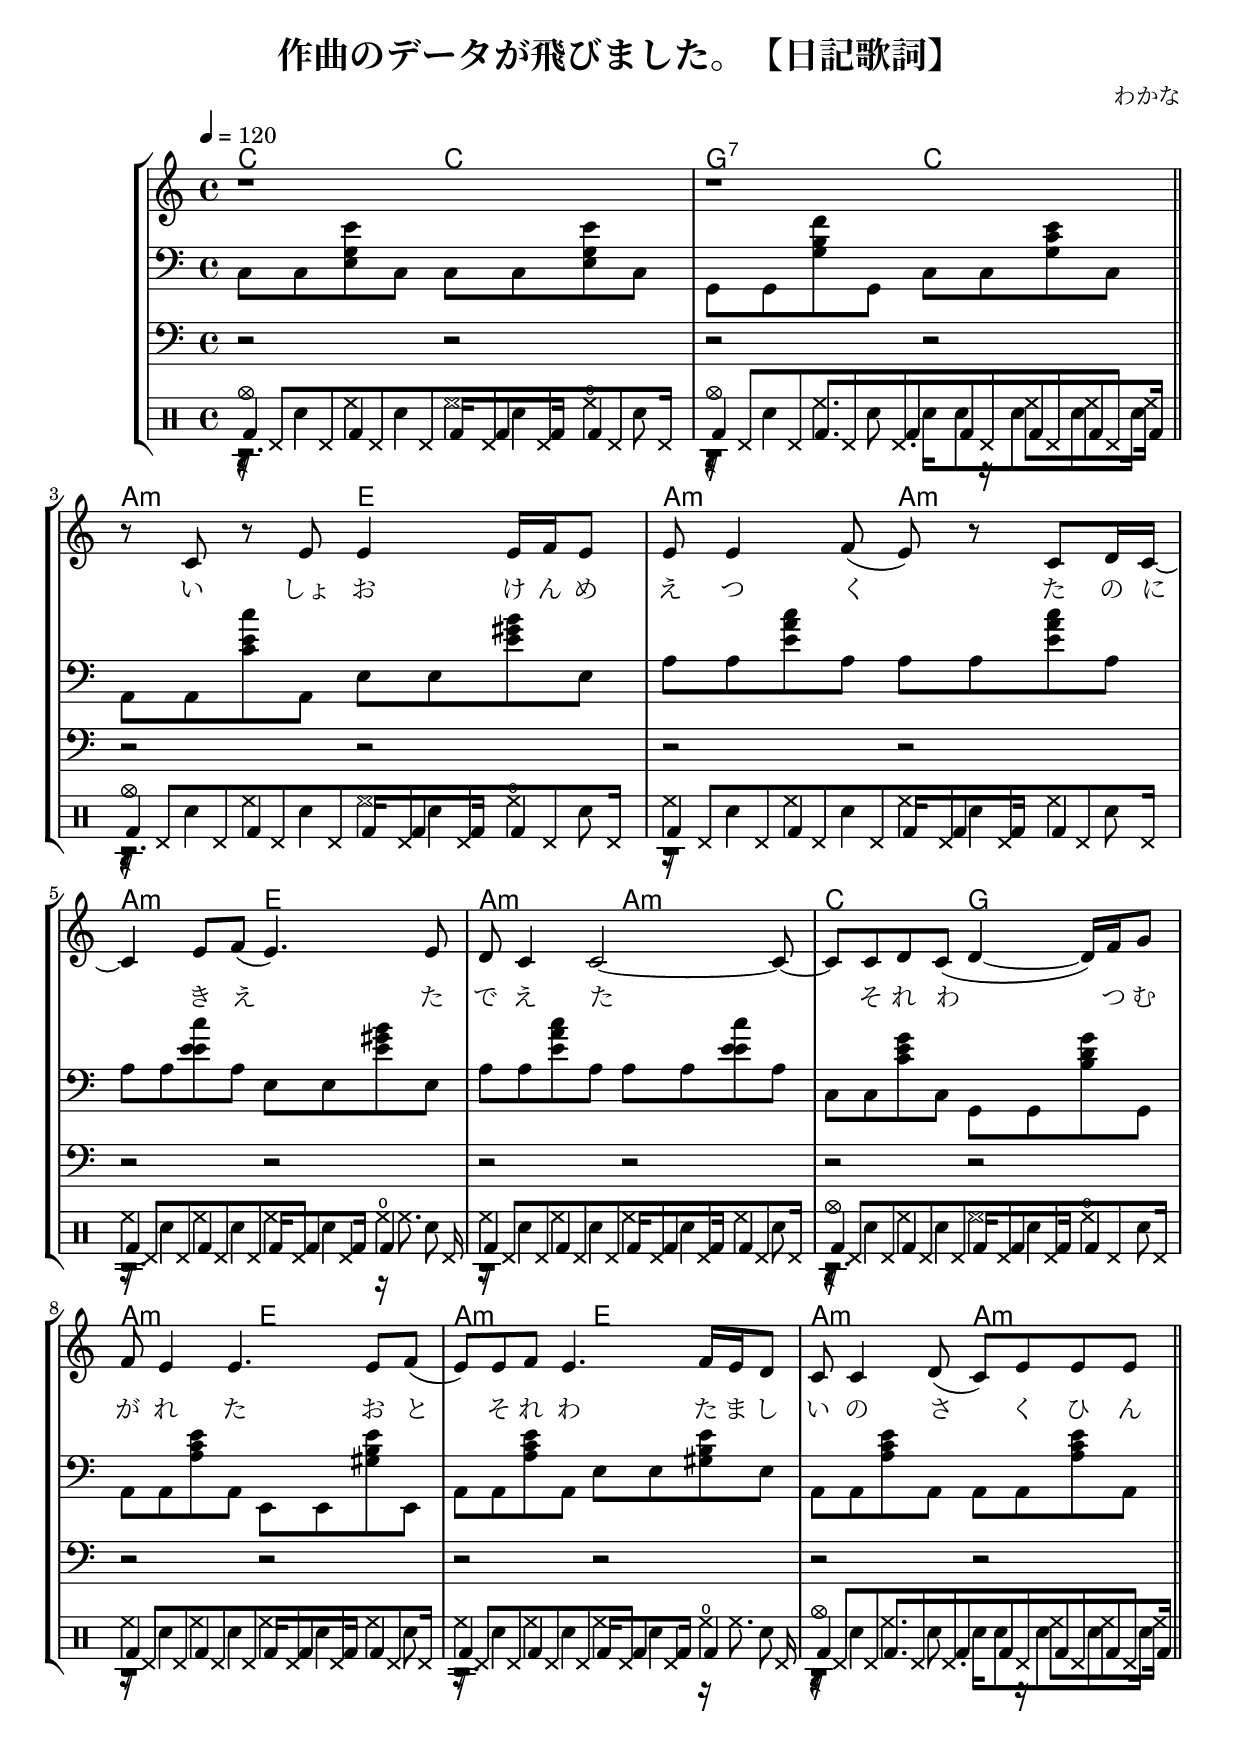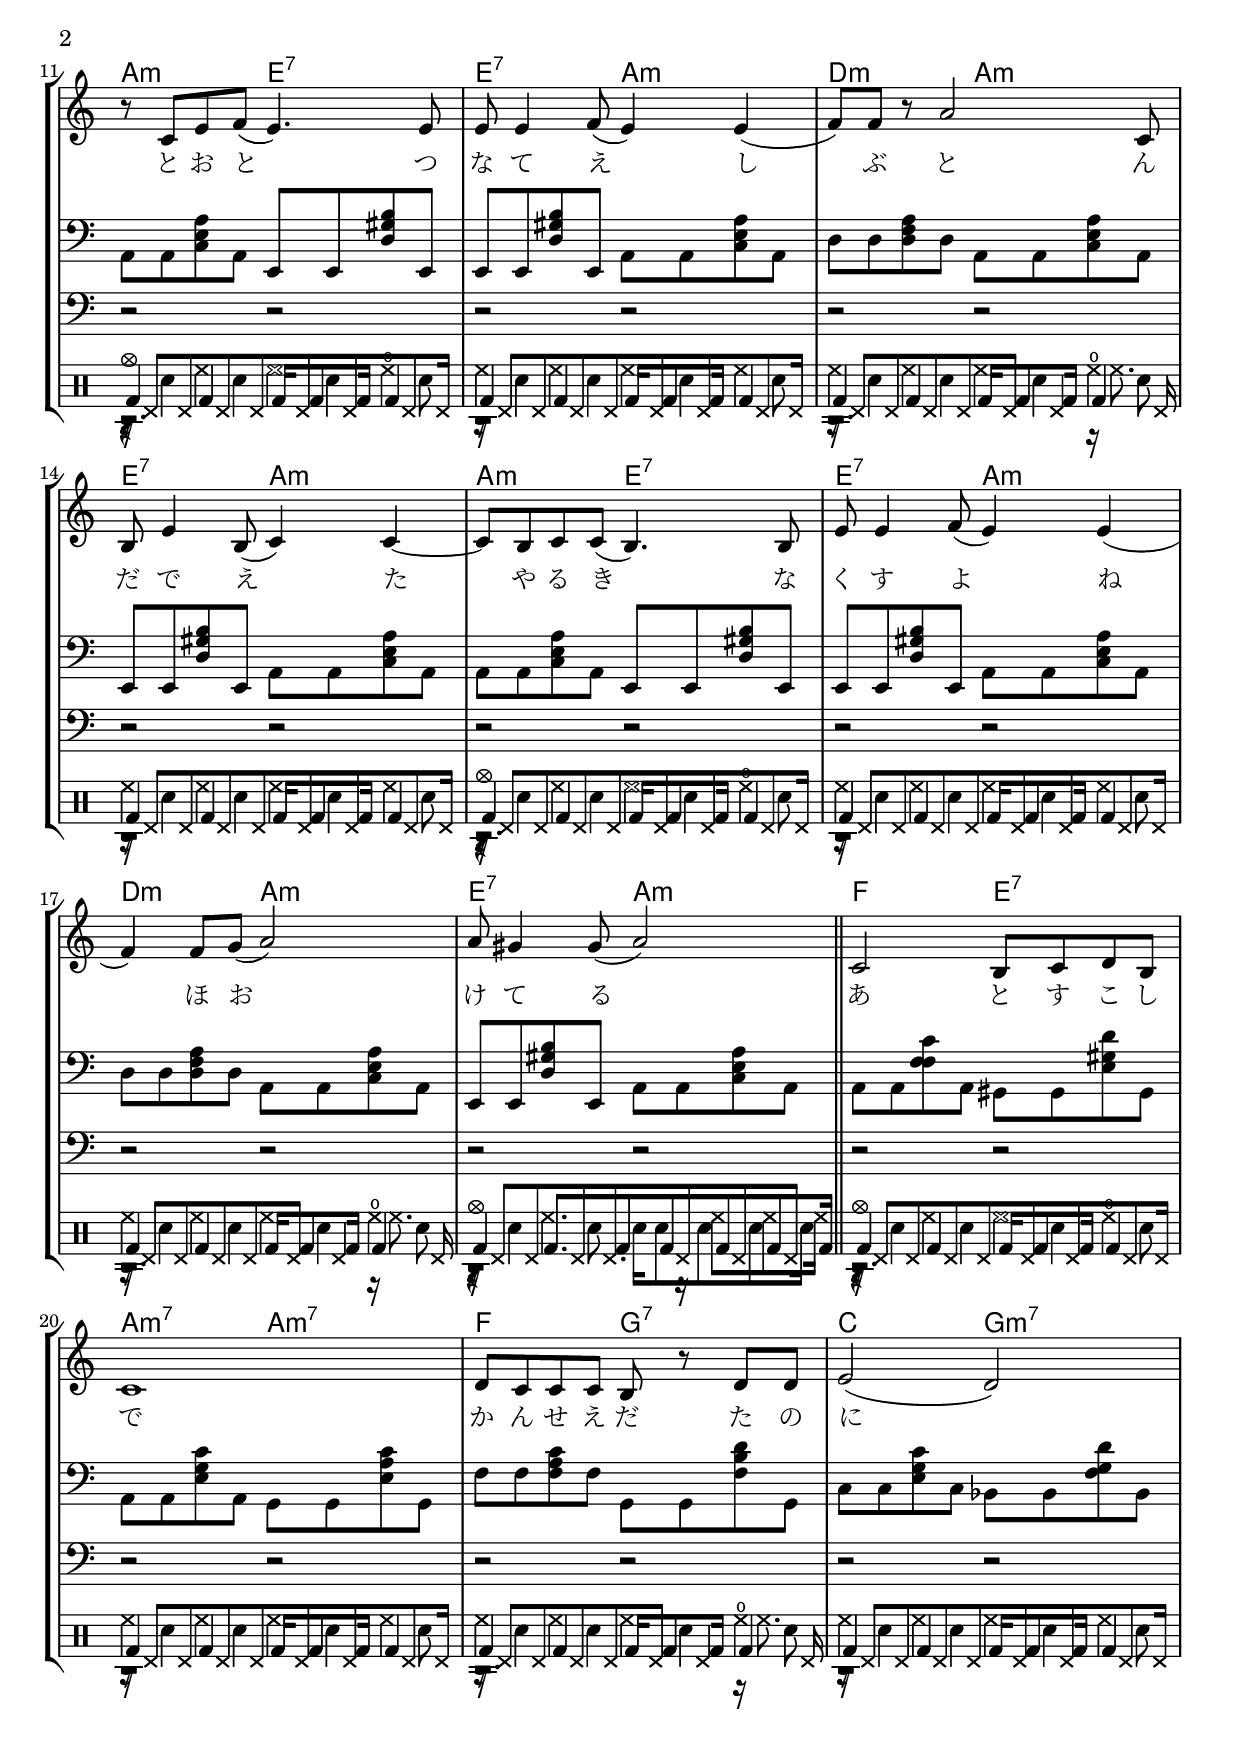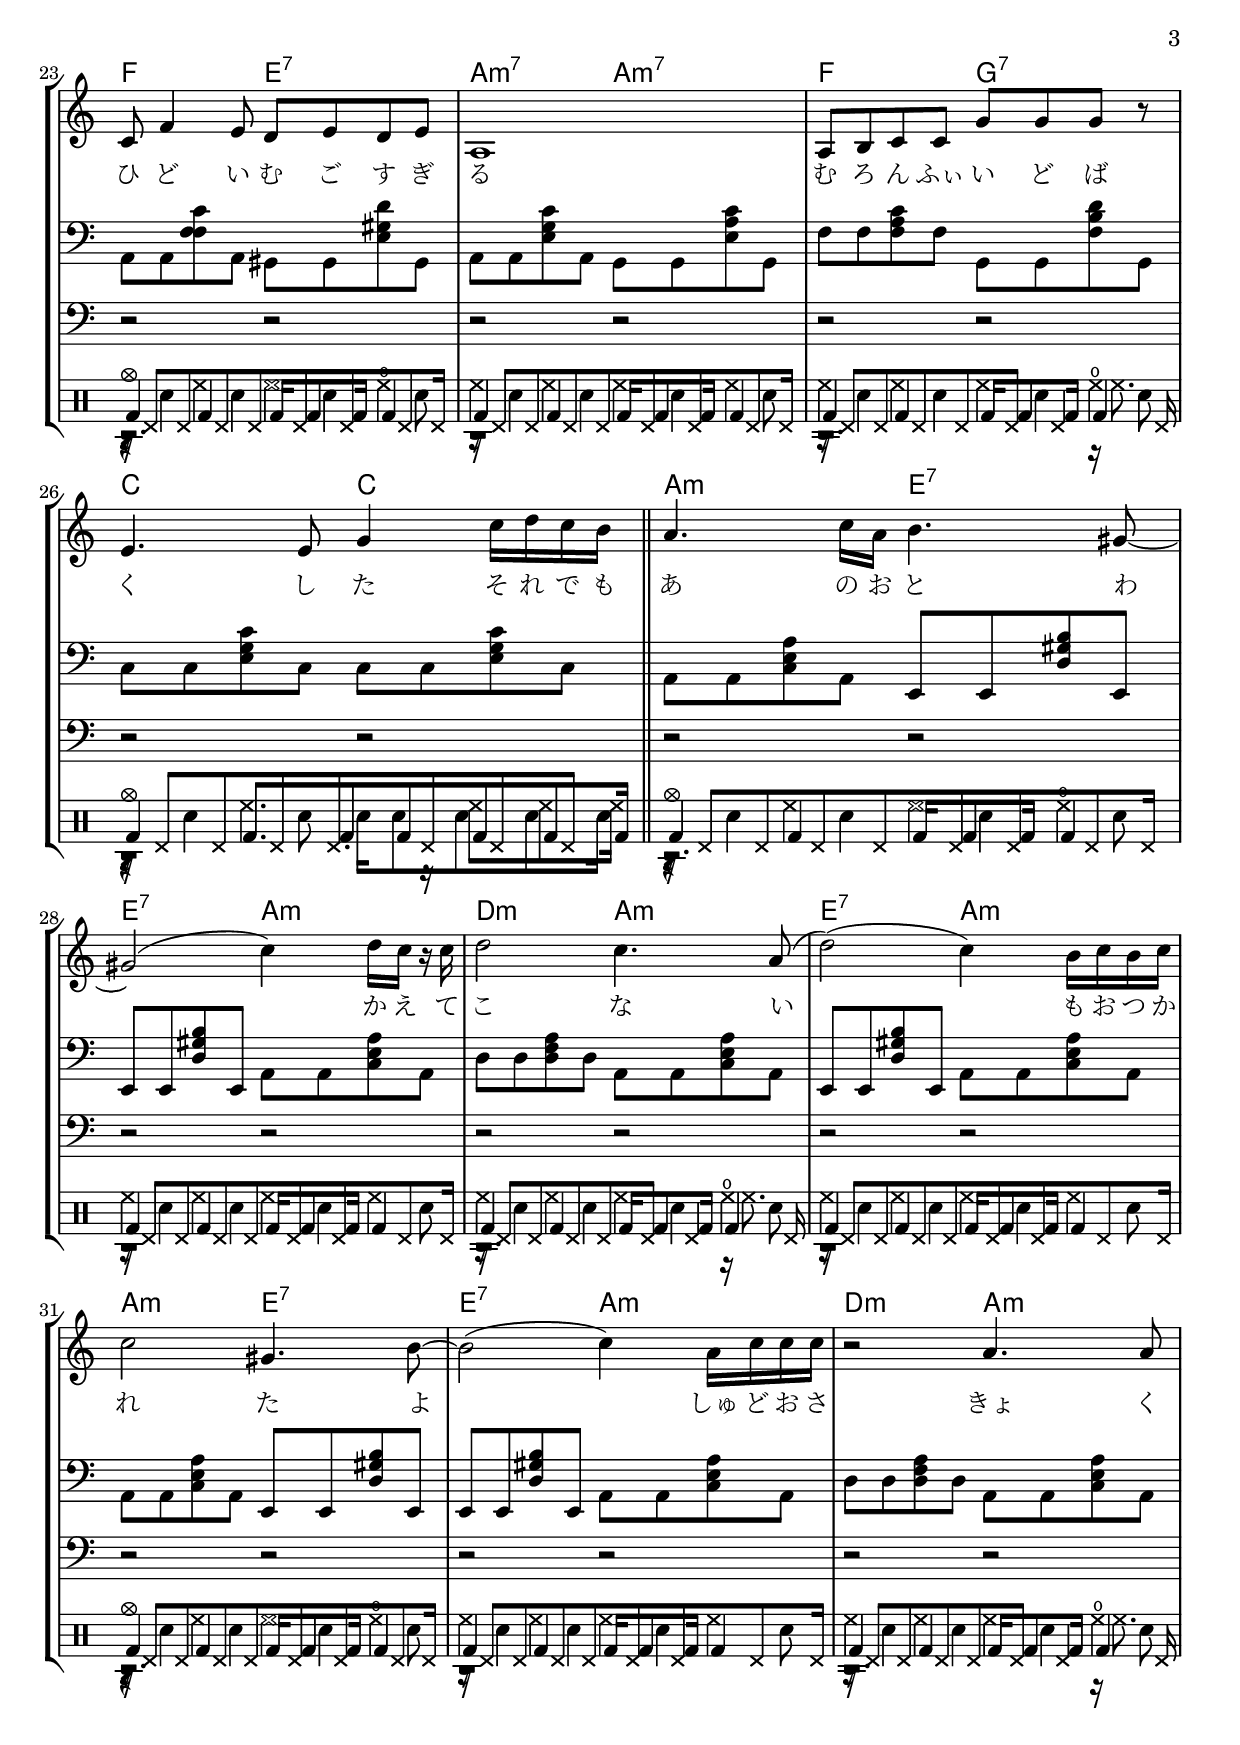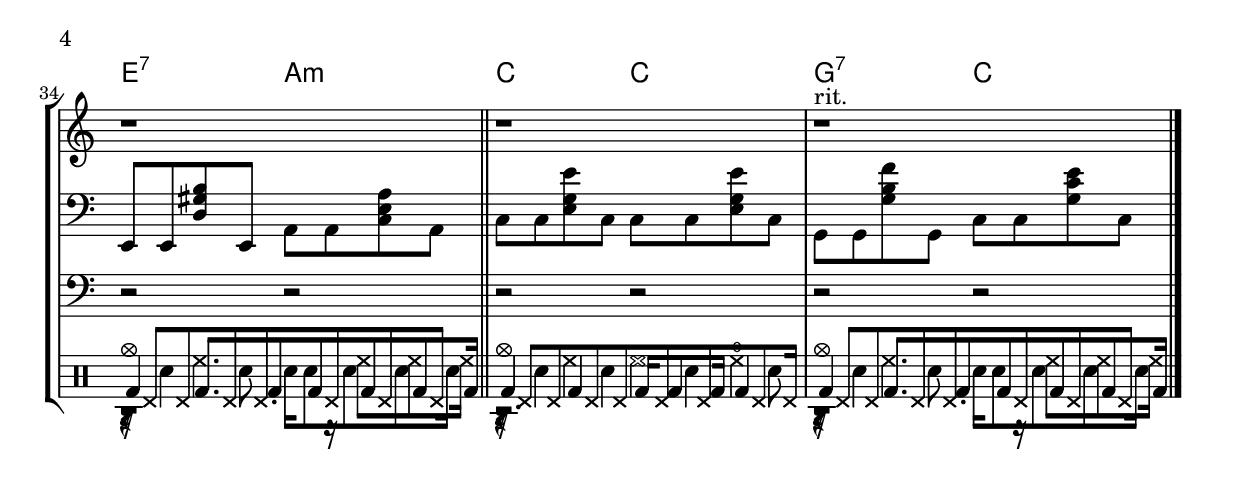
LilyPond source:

\version "2.12.1"

\header {
	title = \markup {作曲のデータが飛びました。【日記歌詞】}
	composer = \markup \center-column {わかな}
}

harmony = \chordmode {
	c2 c g:7 c 

	a:m e a:m a:m a:m e a:m a:m c g a:m e a:m e a:m a:m 

	a:m e:7 e:7 a:m d:m a:m e:7 a:m a:m e:7 e:7 a:m d:m a:m e:7 a:m 

	f e:7 a:min7 a:min7 f g:7 c g:min7 f e:7 a:min7 a:min7 f g:7 c c 

	a:m e:7 e:7 a:m d:m a:m e:7 a:m a:m e:7 e:7 a:m d:m a:m e:7 a:m 

	c c g:7 c 
}

melody = {
	\key c \major
	\tempo 4 = 120
	r1 | r1   
	\set Staff.midiInstrument = #"mmi0.42"
	r8 c'8  r8  e'8  e'4  e'16  f'16  e'8 
	e'8  e'4  f'8  (e'8)  r8  c'8  d'16  c'16~ 
	c'4  e'8  f'8  (e'4.)  e'8 
	d'8  c'4  c'2~c'8~ 
	c'8  c'8  d'8  c'8  (d'4~d'16)  f'16  g'8 
	f'8  e'4  e'4.  e'8  f'8 
	(e'8)  e'8  f'8  e'4.  f'16  e'16  d'8 
	c'8  c'4  d'8  (c'8)  e'8  e'8  e'8
	\set Staff.midiInstrument = #"mmi0.42"
	r8 c'8  e'8  f'8  (e'4.)  e'8 
	e'8  e'4  f'8  (e'4)  e'4 
	(f'8)  f'8  r8  a'2  c'8 
	b8  e'4  b8  (c'4)  c'4~ 
	c'8  b8  c'8  c'8  (b4.)  b8 
	e'8  e'4  f'8  (e'4)  e'4 
	(f'4)  f'8  g'8  (a'2) 
	a'8  gis'4  gis'8  (a'2)
	\set Staff.midiInstrument = #"mmi0.42"
	 c'2  b8  c'8  d'8  b8 
	c'1 
	d'8  c'8  c'8  c'8  b8  r8  d'8  d'8 
	e'2  (d'2) 
	c'8  f'4  e'8  d'8  e'8  d'8  e'8 
	a1 
	a8  b8  c'8  c'8  g'8  g'8  g'8  r8 
	e'4.  e'8  g'4  	\set Staff.midiInstrument = #"mmi0.42"
	c''16  d''16  c''16  b'16 
	a'4.  c''16  a'16  b'4.  gis'8~ 
	gis'2  (c''4)  d''16  c''16  r16  c''16 
	d''2  c''4.  a'8 
	(d''2)  (c''4)  b'16  c''16  b'16  c''16 
	c''2  gis'4.  b'8~ 
	b'2  (c''4)  a'16  c''16  c''16  c''16 
	r2  a'4.  a'8
	r1 	r1 | r1^"rit." \bar "|."
}

words = \lyricmode {
	
	い  しょ  お  け  ん  め  え  つ  く  た  の  に  き  え  た  で  え  た  そ  れ  わ  つ  む  が  れ  た  お  と  そ  れ  わ  た  ま  し  い  の  さ  く  ひ  ん  
	と  お  と  つ  な  て  え  し  ぶ  と  ん  だ  で  え  た  や  る  き  な  く  す  よ  ね  ほ  お  け  て  る  
	あ  と  す  こ  し  で  か  ん  せ  え  だ  た  の  に  ひ  ど  い  む  ご  す  ぎ  る  む  ろ  ん  ふぃ  い  ど  ば  く  し  た  
	そ  れ  で  も  あ  の  お  と  わ  か  え  て  こ  な  い  も  お  つ  か  れ  た  よ  しゅ  ど  お  さ  きょ  く  
	
}

tempochange = {
	\tempo 4 = 120
	r1 | r1 \bar "||"
	\tempo 4 = 120
	r1 | r1 | r1 | r1 | r1 | r1 | r1 | r1 \bar "||"
	\tempo 4 = 120
	r1 | r1 | r1 | r1 | r1 | r1 | r1 | r1 \bar "||"
	\tempo 4 = 120
	r1 | r1 | r1 | r1 | r1 | r1 | r1 | r1 \bar "||"
	\tempo 4 = 120
	r1 | r1 | r1 | r1 | r1 | r1 | r1 | r1 \bar "||"
	\tempo 4 = 120
	r1 | \tempo 4 = 90 r2 \tempo 4 = 80 r2 \bar "|."
}

mainacc = {
	\clef bass
	\set Staff.midiInstrument = #"Overdriven Guitar"
	\key c \major
	\tempo 4 = 120
	c8 c8 <e g e'>8 c8
	c8 c8 <e g e'>8 c8
	g,8 g,8 <g b f'>8 g,8
	c8 c8 <g c' e'>8 c8
	\bar "||"

	\set Staff.midiInstrument = #"Overdriven Guitar"
	a,8 a,8 <e' c' c''>8 a,8
	e8 e8 <e' gis' b'>8 e8
	a8 a8 <e' a' c''>8 a8
	a8 a8 <e' a' c''>8 a8
	a8 a8 <e' e' c''>8 a8
	e8 e8 <e' gis' b'>8 e8
	a8 a8 <e' a' c''>8 a8
	a8 a8 <e' e' c''>8 a8
	c8 c8 <c' e' g'>8 c8
	g,8 g,8 <b d' g'>8 g,8
	a,8 a,8 <a c' e'>8 a,8
	e,8 e,8 <gis b e'>8 e,8
	a,8 a,8 <a c' e'>8 a,8
	e8 e8 <gis b e'>8 e8
	a,8 a,8 <a c' e'>8 a,8
	a,8 a,8 <a c' e'>8 a,8
	\bar "||"

	\set Staff.midiInstrument = #"Overdriven Guitar"
	a,8 a,8 <c e a>8 a,8
	e,8 e,8 <d gis b>8 e,8
	e,8 e,8 <d gis b>8 e,8
	a,8 a,8 <c e a>8 a,8
	d8 d8 <d f a>8 d8
	a,8 a,8 <c e a>8 a,8
	e,8 e,8 <d gis b>8 e,8
	a,8 a,8 <c e a>8 a,8
	a,8 a,8 <c e a>8 a,8
	e,8 e,8 <d gis b>8 e,8
	e,8 e,8 <d gis b>8 e,8
	a,8 a,8 <c e a>8 a,8
	d8 d8 <d f a>8 d8
	a,8 a,8 <c e a>8 a,8
	e,8 e,8 <d gis b>8 e,8
	a,8 a,8 <c e a>8 a,8
	\bar "||"

	\set Staff.midiInstrument = #"Overdriven Guitar"
	a,8 a,8 <f f c'>8 a,8
	gis,8 gis,8 <e gis d'>8 gis,8
	a,8 a,8 <e g c'>8 a,8
	g,8 g,8 <e a c'>8 g,8
	f8 f8 <f a c'>8 f8
	g,8 g,8 <f b d'>8 g,8
	c8 c8 <e g c'>8 c8
	bes,8 bes,8 <f g d'>8 bes,8
	a,8 a,8 <f f c'>8 a,8
	gis,8 gis,8 <e gis d'>8 gis,8
	a,8 a,8 <e g c'>8 a,8
	g,8 g,8 <e a c'>8 g,8
	f8 f8 <f a c'>8 f8
	g,8 g,8 <f b d'>8 g,8
	c8 c8 <e g c'>8 c8
	c8 c8 <e g c'>8 c8
	\bar "||"

	\set Staff.midiInstrument = #"Overdriven Guitar"
	a,8 a,8 <c e a>8 a,8
	e,8 e,8 <d gis b>8 e,8
	e,8 e,8 <d gis b>8 e,8
	a,8 a,8 <c e a>8 a,8
	d8 d8 <d f a>8 d8
	a,8 a,8 <c e a>8 a,8
	e,8 e,8 <d gis b>8 e,8
	a,8 a,8 <c e a>8 a,8
	a,8 a,8 <c e a>8 a,8
	e,8 e,8 <d gis b>8 e,8
	e,8 e,8 <d gis b>8 e,8
	a,8 a,8 <c e a>8 a,8
	d8 d8 <d f a>8 d8
	a,8 a,8 <c e a>8 a,8
	e,8 e,8 <d gis b>8 e,8
	a,8 a,8 <c e a>8 a,8
	\bar "||"

	\set Staff.midiInstrument = #"Overdriven Guitar"
	c8 c8 <e g e'>8 c8
	c8 c8 <e g e'>8 c8
	g,8 g,8 <g b f'>8 g,8
	c8 c8 <g c' e'>8 c8
	\bar "|."
}

subacc = {
	\clef bass
	\set Staff.midiInstrument = #"Synth Bass 2"
	\key c \major
	\tempo 4 = 120
	r2
	r2
	r2
	r2
	\bar "||"

	\set Staff.midiInstrument = #"Synth Bass 2"
	r2
	r2
	r2
	r2
	r2
	r2
	r2
	r2
	r2
	r2
	r2
	r2
	r2
	r2
	r2
	r2
	\bar "||"

	\set Staff.midiInstrument = #"Synth Bass 2"
	r2
	r2
	r2
	r2
	r2
	r2
	r2
	r2
	r2
	r2
	r2
	r2
	r2
	r2
	r2
	r2
	\bar "||"

	\set Staff.midiInstrument = #"Synth Bass 2"
	r2
	r2
	r2
	r2
	r2
	r2
	r2
	r2
	r2
	r2
	r2
	r2
	r2
	r2
	r2
	r2
	\bar "||"

	\set Staff.midiInstrument = #"Synth Bass 2"
	r2
	r2
	r2
	r2
	r2
	r2
	r2
	r2
	r2
	r2
	r2
	r2
	r2
	r2
	r2
	r2
	\bar "||"

	\set Staff.midiInstrument = #"Synth Bass 2"
	r2
	r2
	r2
	r2
	\bar "|."
}

percA = {
	\drummode {
	r2. hho4  |r1  \bar "||"
	r2. hho4  |r1  |r2. hho4  |r1  |r2. hho4  |r1  |r2. hho4  |r1  \bar "||"
	r2. hho4  |r1  |r2. hho4  |r1  |r2. hho4  |r1  |r2. hho4  |r1  \bar "||"
	r2. hho4  |r1  |r2. hho4  |r1  |r2. hho4  |r1  |r2. hho4  |r1  \bar "||"
	r2. hho4  |r1  |r2. hho4  |r1  |r2. hho4  |r1  |r2. hho4  |r1  \bar "||"
	r2. hho4  |r1  \bar "|."
	}
}

percB = {
	\drummode {
	r4 hh4 hh2  |r4 hh4. r16 hh8 hh8 hh16  \bar "||"
	r4 hh4 hh2  |hh4 hh4 hh4 hh4  |hh4 hh4 hh4 r16 hh8.  |hh4 hh4 hh4 hh4  |r4 hh4 hh2  |hh4 hh4 hh4 hh4  |hh4 hh4 hh4 r16 hh8.  |r4 hh4. r16 hh8 hh8 hh16  \bar "||"
	r4 hh4 hh2  |hh4 hh4 hh4 hh4  |hh4 hh4 hh4 r16 hh8.  |hh4 hh4 hh4 hh4  |r4 hh4 hh2  |hh4 hh4 hh4 hh4  |hh4 hh4 hh4 r16 hh8.  |r4 hh4. r16 hh8 hh8 hh16  \bar "||"
	r4 hh4 hh2  |hh4 hh4 hh4 hh4  |hh4 hh4 hh4 r16 hh8.  |hh4 hh4 hh4 hh4  |r4 hh4 hh2  |hh4 hh4 hh4 hh4  |hh4 hh4 hh4 r16 hh8.  |r4 hh4. r16 hh8 hh8 hh16  \bar "||"
	r4 hh4 hh2  |hh4 hh4 hh4 hh4  |hh4 hh4 hh4 r16 hh8.  |hh4 hh4 hh4 hh4  |r4 hh4 hh2  |hh4 hh4 hh4 hh4  |hh4 hh4 hh4 r16 hh8.  |r4 hh4. r16 hh8 hh8 hh16  \bar "||"
	r4 hh4 hh2  |r4 hh4. r16 hh8 hh8 hh16  \bar "|."
	}
}

percC = {
	\drummode {
	r16 hhp8 hhp8 hhp8 hhp8 hhp8 hhp8 hhp8 hhp16  |r16 hhp8 hhp8 hhp8 hhp8. hhp8 hhp8 hhp8  \bar "||"
	r16 hhp8 hhp8 hhp8 hhp8 hhp8 hhp8 hhp8 hhp16  |r16 hhp8 hhp8 hhp8 hhp8 hhp8 hhp8 hhp8 hhp16  |r16 hhp8 hhp8 hhp8 hhp8 hhp8 hhp4 hhp16  |r16 hhp8 hhp8 hhp8 hhp8 hhp8 hhp8 hhp8 hhp16  |r16 hhp8 hhp8 hhp8 hhp8 hhp8 hhp8 hhp8 hhp16  |r16 hhp8 hhp8 hhp8 hhp8 hhp8 hhp8 hhp8 hhp16  |r16 hhp8 hhp8 hhp8 hhp8 hhp8 hhp4 hhp16  |r16 hhp8 hhp8 hhp8 hhp8. hhp8 hhp8 hhp8  \bar "||"
	r16 hhp8 hhp8 hhp8 hhp8 hhp8 hhp8 hhp8 hhp16  |r16 hhp8 hhp8 hhp8 hhp8 hhp8 hhp8 hhp8 hhp16  |r16 hhp8 hhp8 hhp8 hhp8 hhp8 hhp4 hhp16  |r16 hhp8 hhp8 hhp8 hhp8 hhp8 hhp8 hhp8 hhp16  |r16 hhp8 hhp8 hhp8 hhp8 hhp8 hhp8 hhp8 hhp16  |r16 hhp8 hhp8 hhp8 hhp8 hhp8 hhp8 hhp8 hhp16  |r16 hhp8 hhp8 hhp8 hhp8 hhp8 hhp4 hhp16  |r16 hhp8 hhp8 hhp8 hhp8. hhp8 hhp8 hhp8  \bar "||"
	r16 hhp8 hhp8 hhp8 hhp8 hhp8 hhp8 hhp8 hhp16  |r16 hhp8 hhp8 hhp8 hhp8 hhp8 hhp8 hhp8 hhp16  |r16 hhp8 hhp8 hhp8 hhp8 hhp8 hhp4 hhp16  |r16 hhp8 hhp8 hhp8 hhp8 hhp8 hhp8 hhp8 hhp16  |r16 hhp8 hhp8 hhp8 hhp8 hhp8 hhp8 hhp8 hhp16  |r16 hhp8 hhp8 hhp8 hhp8 hhp8 hhp8 hhp8 hhp16  |r16 hhp8 hhp8 hhp8 hhp8 hhp8 hhp4 hhp16  |r16 hhp8 hhp8 hhp8 hhp8. hhp8 hhp8 hhp8  \bar "||"
	r16 hhp8 hhp8 hhp8 hhp8 hhp8 hhp8 hhp8 hhp16  |r16 hhp8 hhp8 hhp8 hhp8 hhp8 hhp8 hhp8 hhp16  |r16 hhp8 hhp8 hhp8 hhp8 hhp8 hhp4 hhp16  |r16 hhp8 hhp8 hhp8 hhp8 hhp8 hhp8 hhp8 hhp16  |r16 hhp8 hhp8 hhp8 hhp8 hhp8 hhp8 hhp8 hhp16  |r16 hhp8 hhp8 hhp8 hhp8 hhp8 hhp8 hhp8 hhp16  |r16 hhp8 hhp8 hhp8 hhp8 hhp8 hhp4 hhp16  |r16 hhp8 hhp8 hhp8 hhp8. hhp8 hhp8 hhp8  \bar "||"
	r16 hhp8 hhp8 hhp8 hhp8 hhp8 hhp8 hhp8 hhp16  |r16 hhp8 hhp8 hhp8 hhp8. hhp8 hhp8 hhp8  \bar "|."
	}
}

percD = {
	\drummode {
	r8 sn4 sn4 sn4 sn8  |r8 sn4 sn8 sn16 sn8 sn8 sn8 sn16  \bar "||"
	r8 sn4 sn4 sn4 sn8  |r8 sn4 sn4 sn4 sn8  |r8 sn4 sn4 sn4 sn8  |r8 sn4 sn4 sn4 sn8  |r8 sn4 sn4 sn4 sn8  |r8 sn4 sn4 sn4 sn8  |r8 sn4 sn4 sn4 sn8  |r8 sn4 sn8 sn16 sn8 sn8 sn8 sn16  \bar "||"
	r8 sn4 sn4 sn4 sn8  |r8 sn4 sn4 sn4 sn8  |r8 sn4 sn4 sn4 sn8  |r8 sn4 sn4 sn4 sn8  |r8 sn4 sn4 sn4 sn8  |r8 sn4 sn4 sn4 sn8  |r8 sn4 sn4 sn4 sn8  |r8 sn4 sn8 sn16 sn8 sn8 sn8 sn16  \bar "||"
	r8 sn4 sn4 sn4 sn8  |r8 sn4 sn4 sn4 sn8  |r8 sn4 sn4 sn4 sn8  |r8 sn4 sn4 sn4 sn8  |r8 sn4 sn4 sn4 sn8  |r8 sn4 sn4 sn4 sn8  |r8 sn4 sn4 sn4 sn8  |r8 sn4 sn8 sn16 sn8 sn8 sn8 sn16  \bar "||"
	r8 sn4 sn4 sn4 sn8  |r8 sn4 sn4 sn4 sn8  |r8 sn4 sn4 sn4 sn8  |r8 sn4 sn4 sn4 sn8  |r8 sn4 sn4 sn4 sn8  |r8 sn4 sn4 sn4 sn8  |r8 sn4 sn4 sn4 sn8  |r8 sn4 sn8 sn16 sn8 sn8 sn8 sn16  \bar "||"
	r8 sn4 sn4 sn4 sn8  |r8 sn4 sn8 sn16 sn8 sn8 sn8 sn16  \bar "|."
	}
}

percE = {
	\drummode {
	bd4 bd4 bd16 bd8 bd16 bd4  |bd4 bd8. bd8 bd8 bd8 bd8 bd16  \bar "||"
	bd4 bd4 bd16 bd8 bd16 bd4  |bd4 bd4 bd16 bd8 bd16 bd4  |bd4 bd4 bd16 bd8 bd16 bd4  |bd4 bd4 bd16 bd8 bd16 bd4  |bd4 bd4 bd16 bd8 bd16 bd4  |bd4 bd4 bd16 bd8 bd16 bd4  |bd4 bd4 bd16 bd8 bd16 bd4  |bd4 bd8. bd8 bd8 bd8 bd8 bd16  \bar "||"
	bd4 bd4 bd16 bd8 bd16 bd4  |bd4 bd4 bd16 bd8 bd16 bd4  |bd4 bd4 bd16 bd8 bd16 bd4  |bd4 bd4 bd16 bd8 bd16 bd4  |bd4 bd4 bd16 bd8 bd16 bd4  |bd4 bd4 bd16 bd8 bd16 bd4  |bd4 bd4 bd16 bd8 bd16 bd4  |bd4 bd8. bd8 bd8 bd8 bd8 bd16  \bar "||"
	bd4 bd4 bd16 bd8 bd16 bd4  |bd4 bd4 bd16 bd8 bd16 bd4  |bd4 bd4 bd16 bd8 bd16 bd4  |bd4 bd4 bd16 bd8 bd16 bd4  |bd4 bd4 bd16 bd8 bd16 bd4  |bd4 bd4 bd16 bd8 bd16 bd4  |bd4 bd4 bd16 bd8 bd16 bd4  |bd4 bd8. bd8 bd8 bd8 bd8 bd16  \bar "||"
	bd4 bd4 bd16 bd8 bd16 bd4  |bd4 bd4 bd16 bd8 bd16 bd4  |bd4 bd4 bd16 bd8 bd16 bd4  |bd4 bd4 bd16 bd8 bd16 bd4  |bd4 bd4 bd16 bd8 bd16 bd4  |bd4 bd4 bd16 bd8 bd16 bd4  |bd4 bd4 bd16 bd8 bd16 bd4  |bd4 bd8. bd8 bd8 bd8 bd8 bd16  \bar "||"
	bd4 bd4 bd16 bd8 bd16 bd4  |bd4 bd8. bd8 bd8 bd8 bd8 bd16  \bar "|."
	}
}

percF = {
	\drummode {
	cymc1  |cymc1  \bar "||"
	cymc1  |r1 |r1 |r1 |cymc1  |r1 |r1 |cymc1  \bar "||"
	cymc1  |r1 |r1 |r1 |cymc1  |r1 |r1 |cymc1  \bar "||"
	cymc1  |r1 |r1 |r1 |cymc1  |r1 |r1 |cymc1  \bar "||"
	cymc1  |r1 |r1 |r1 |cymc1  |r1 |r1 |cymc1  \bar "||"
	cymc1  |cymc1  \bar "|."
	}
}

\score {
	<<
		\new StaffGroup <<
			\new ChordNames {\harmony}
			\new Voice = "melody" {\melody}
			\new Lyrics \lyricsto "melody" \words
			\new Staff = "mainacc" {\mainacc}
			\new Staff = "subacc" {\subacc}
			\new DrumStaff <<
				\new DrumVoice {\percA}
				\new DrumVoice {\percB}
				\new DrumVoice {\percC}
				\new DrumVoice {\percD}
				\new DrumVoice {\percE}
				\new DrumVoice {\percF}
			>>
		>>
	>>
	\layout { }
}
